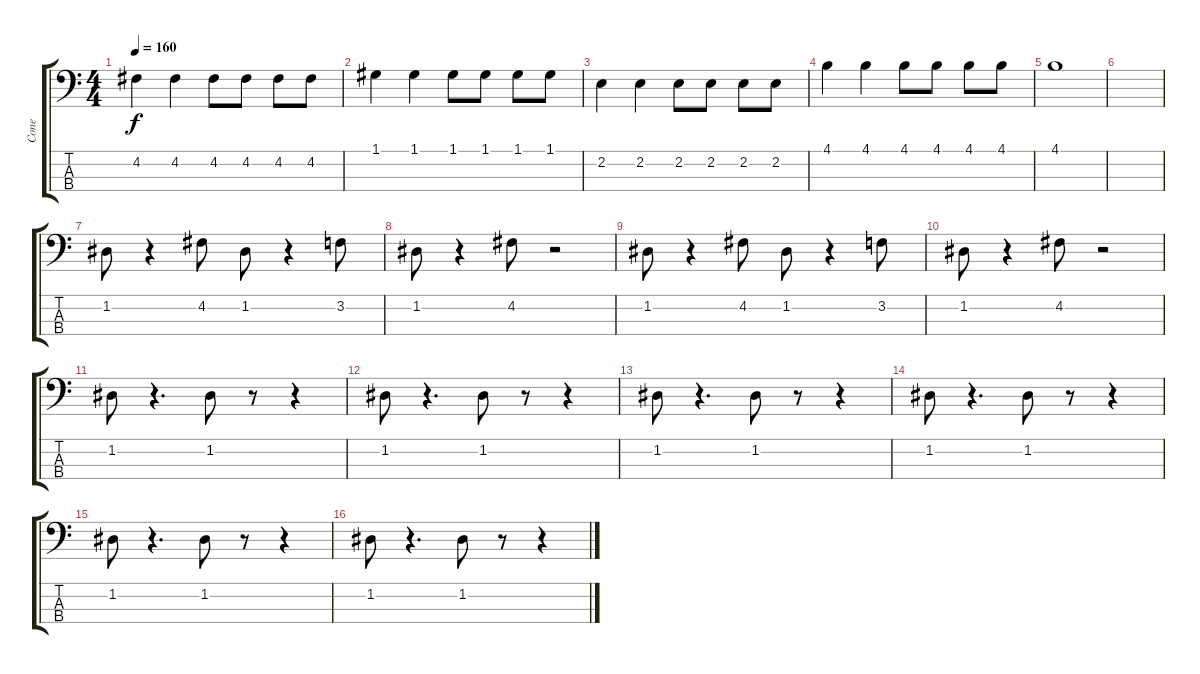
\track ("Cone" "Cone") {instrument electricbassfinger}
\staff {score tabs}
\tuning (G2 D2 A1 E1) {hide}
\ts (4 4)
\tempo 160
\clef f4
\ks c
4.2.4{dy f} 4.2.4 4.2.8 4.2.8 4.2.8 4.2.8 |
1.1.4 1.1.4 1.1.8 1.1.8 1.1.8 1.1.8 |
2.2.4 2.2.4 2.2.8 2.2.8 2.2.8 2.2.8 |
4.1.4 4.1.4 4.1.8 4.1.8 4.1.8 4.1.8 |
4.1.1 |
|
1.2.8 r.4 4.2.8 1.2.8 r.4 3.2.8 |
1.2.8 r.4 4.2.8 r.2 |
1.2.8 r.4 4.2.8 1.2.8 r.4 3.2.8 |
1.2.8 r.4 4.2.8 r.2 |
1.2.8 r.4{d} 1.2.8 r.8 r.4 |
1.2.8 r.4{d} 1.2.8 r.8 r.4 |
1.2.8 r.4{d} 1.2.8 r.8 r.4 |
1.2.8 r.4{d} 1.2.8 r.8 r.4 |
1.2.8 r.4{d} 1.2.8 r.8 r.4 |
1.2.8 r.4{d} 1.2.8 r.8 r.4
